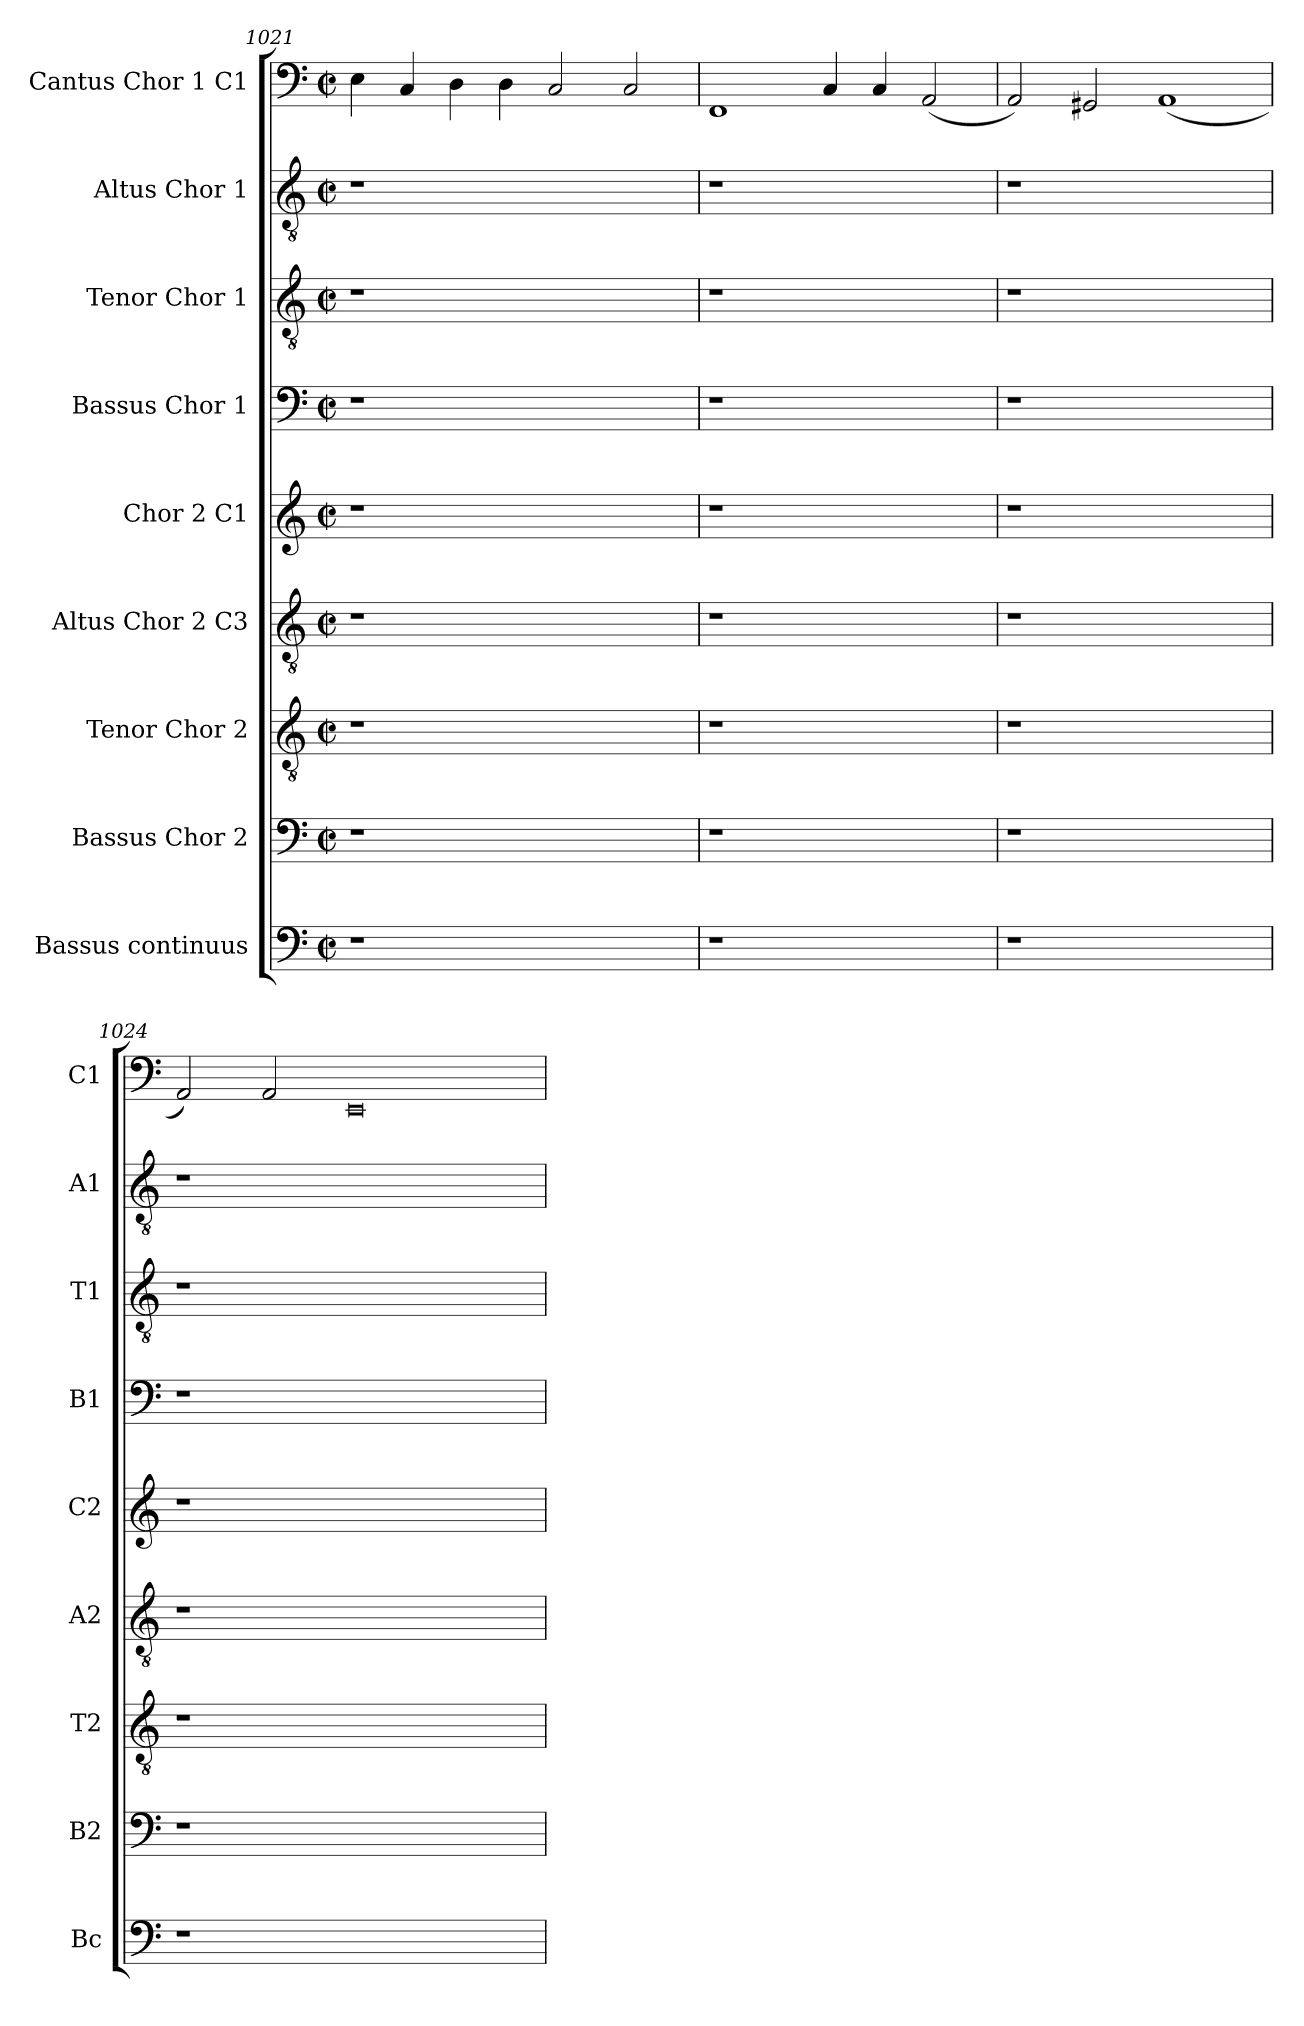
**kern	**kern	**kern	**kern	**kern	**kern	**kern	**kern	**kern
*part9	*part8	*part7	*part6	*part5	*part4	*part3	*part2	*part1
*staff9	*staff8	*staff7	*staff6	*staff5	*staff4	*staff3	*staff2	*staff1
*I"Bassus continuus	*I"Bassus Chor 2	*I"Tenor Chor 2	*I"Altus Chor 2 C3	*I"Chor 2 C1	*I"Bassus Chor 1	*I"Tenor Chor 1	*I"Altus Chor 1	*I"Cantus Chor 1 C1
*I'Bc	*I'B2	*I'T2	*I'A2	*I'C2	*I'B1	*I'T1	*I'A1	*I'C1
*clefF4	*clefF4	*clefGv2	*clefGv2	*clefG2	*clefF4	*clefGv2	*clefGv2	*clefF4
*ITrd7c12	*	*	*	*	*	*	*	*
*k[]	*k[]	*k[]	*k[]	*k[]	*k[]	*k[]	*k[]	*k[]
*C:	*C:	*C:	*C:	*C:	*C:	*C:	*C:	*C:
*M2/2	*M2/2	*M2/2	*M2/2	*M2/2	*M2/2	*M2/2	*M2/2	*M2/2
*met(c|)	*met(c|)	*met(c|)	*met(c|)	*met(c|)	*met(c|)	*met(c|)	*met(c|)	*met(c|)
=1021	=1021	=1021	=1021	=1021	=1021	=1021	=1021	=1021
1r	1r	1r	1r	1r	1r	1r	1r	4E\
.	.	.	.	.	.	.	.	4C/
.	.	.	.	.	.	.	.	4D\
.	.	.	.	.	.	.	.	4D\
1ryy	1ryy	1ryy	1ryy	1ryy	1ryy	1ryy	1ryy	2C/
.	.	.	.	.	.	.	.	2C/
=1022	=1022	=1022	=1022	=1022	=1022	=1022	=1022	=1022
1r	1r	1r	1r	1r	1r	1r	1r	1FF
1ryy	1ryy	1ryy	1ryy	1ryy	1ryy	1ryy	1ryy	4C/
.	.	.	.	.	.	.	.	4C/
.	.	.	.	.	.	.	.	(<2AA/
=1023	=1023	=1023	=1023	=1023	=1023	=1023	=1023	=1023
1r	1r	1r	1r	1r	1r	1r	1r	2AA/)
.	.	.	.	.	.	.	.	2GG#X/
1ryy	1ryy	1ryy	1ryy	1ryy	1ryy	1ryy	1ryy	(<1AA
=1024	=1024	=1024	=1024	=1024	=1024	=1024	=1024	=1024
1r	1r	1r	1r	1r	1r	1r	1r	2AA/)
.	.	.	.	.	.	.	.	2AA/
0ryy	0ryy	0ryy	0ryy	0ryy	0ryy	0ryy	0ryy	0EE
=!	=!	=!	=!	=!	=!	=!	=!	=!
*-	*-	*-	*-	*-	*-	*-	*-	*-
